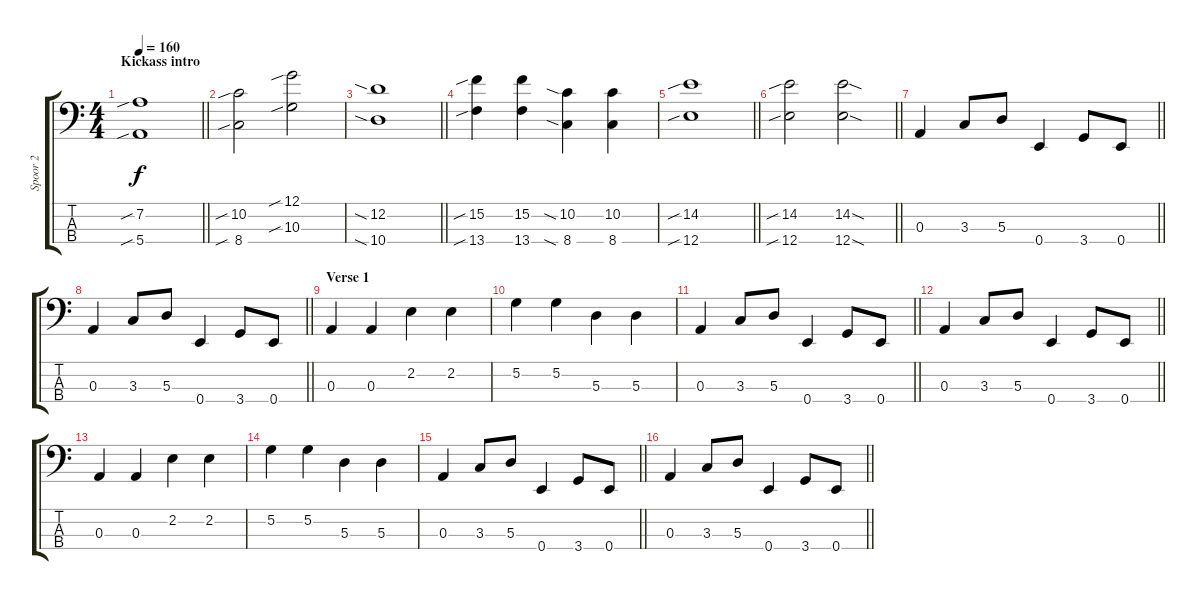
\track ("Spoor 2" "Spoor 2") {instrument electricbassfinger}
\staff {score tabs}
\tuning (G2 D2 A1 E1) {hide}
\ts (4 4)
\section ("" "Kickass intro")
\tempo 160
\clef f4
\barLineRight lightlight
\ks c
(7.2{sib} 5.4{sib}).1{dy f instrument electricbassfinger} |
(10.2{sib} 8.4{sib}).2 (12.1{sib} 10.3{sib}).2 |
\barLineRight lightlight
(12.2{sia} 10.4{sia}).1 |
(15.2{sib} 13.4{sib}).4 (15.2 13.4).4 (10.2{sia} 8.4{sia}).4 (10.2 8.4).4 |
\barLineRight lightlight
(14.2{sib} 12.4{sib}).1 |
\barLineRight lightlight
(14.2{sib} 12.4{sib}).2 (14.2{sod} 12.4{sod}).2 |
\barLineRight lightlight
0.3.4 3.3.8 5.3.8 0.4.4 3.4.8 0.4.8 |
\barLineRight lightlight
0.3.4 3.3.8 5.3.8 0.4.4 3.4.8 0.4.8 |
\section ("" "Verse 1")
0.3.4 0.3.4 2.2.4 2.2.4 |
5.2.4 5.2.4 5.3.4 5.3.4 |
\barLineRight lightlight
0.3.4 3.3.8 5.3.8 0.4.4 3.4.8 0.4.8 |
\barLineRight lightlight
0.3.4 3.3.8 5.3.8 0.4.4 3.4.8 0.4.8 |
0.3.4 0.3.4 2.2.4 2.2.4 |
5.2.4 5.2.4 5.3.4 5.3.4 |
\barLineRight lightlight
0.3.4 3.3.8 5.3.8 0.4.4 3.4.8 0.4.8 |
\barLineRight lightlight
0.3.4 3.3.8 5.3.8 0.4.4 3.4.8 0.4.8
